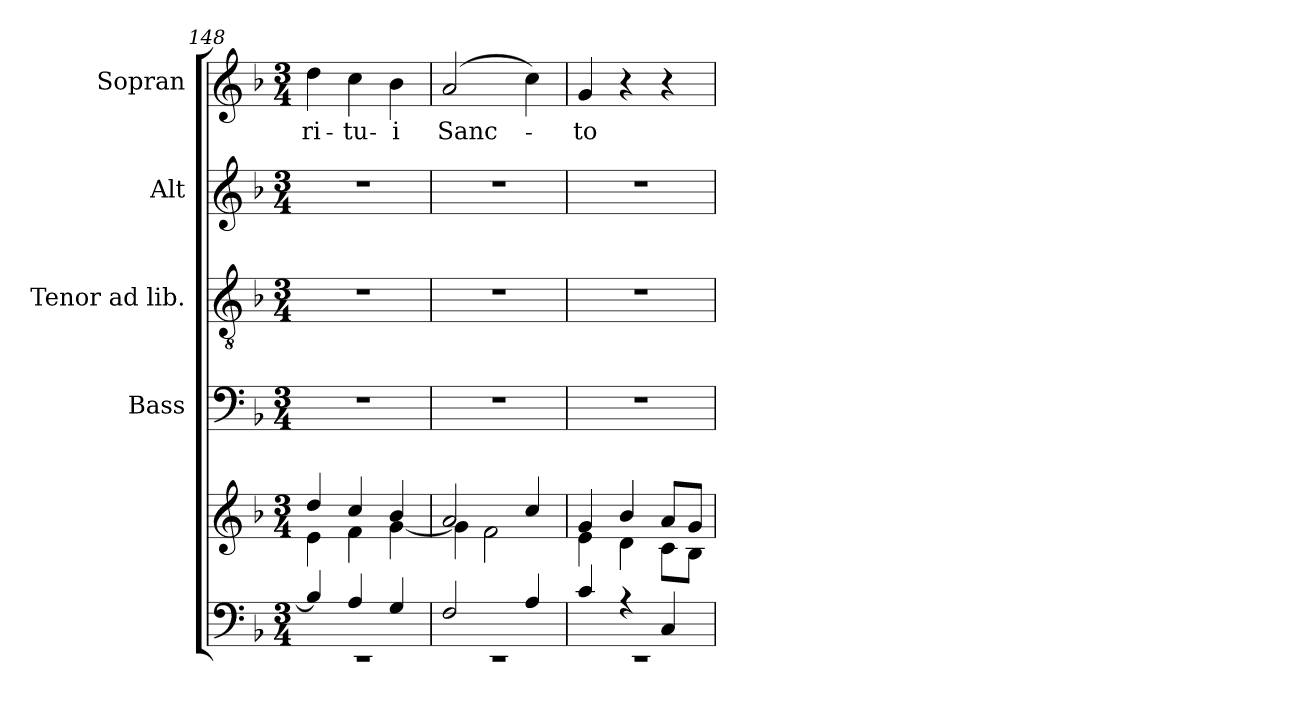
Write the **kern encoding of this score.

**kern	**kern	**kern	**kern	**kern	**kern	**text
*part5	*part5	*part4	*part3	*part2	*part1	*part1
*staff6	*staff5	*staff4	*staff3	*staff2	*staff1	*staff1
*	*	*I"Bass	*I"Tenor ad lib.	*I"Alt	*I"Sopran	*
*	*	*I'B.	*I'T.	*I'A.	*I'S.	*
*clefF4	*clefG2	*clefF4	*clefGv2	*clefG2	*clefG2	*
*k[b-]	*k[b-]	*k[b-]	*k[b-]	*k[b-]	*k[b-]	*
*F:	*F:	*F:	*F:	*F:	*F:	*
*M3/4	*M3/4	*M3/4	*M3/4	*M3/4	*M3/4	*
=148	=148	=148	=148	=148	=148	=148
*^	*	*	*	*	*	*
!	!LO:N:vis=1	!	!	!	!	!	!LO:LY:b
*	*	*^	*	*	*	*	*
4B-/]	2.rEE	4dd/	4e\	2.r	2.r	2.r	4dd\	-ri-
!	!	!	!	!	!	!	!	!LO:LY:b
4A/	.	4cc/	4f\	.	.	.	4cc\	-tu-
!	!	!	!	!	!	!	!	!LO:LY:b
4G/	.	4b-/	[<4g\	.	.	.	4b-\	-i
=149	=149	=149	=149	=149	=149	=149	=149	=149
!	!LO:N:vis=1	!	!	!	!	!	!	!LO:LY:b
2F/	2.rEE	2a/	4g\]	2.r	2.r	2.r	(2a/	Sanc-
.	.	.	2f\	.	.	.	.	.
4A/	.	4cc/	.	.	.	.	4cc\)	.
=150	=150	=150	=150	=150	=150	=150	=150	=150
!	!LO:N:vis=1	!	!	!	!	!	!	!LO:LY:b
4c/	2.rEE	4g/	4e\	2.r	2.r	2.r	4g/	-to
4rG	.	4b-/	4d\	.	.	.	4r	.
4C/	.	8a/L	8c\L	.	.	.	4r	.
.	.	8g/J	8B-\J	.	.	.	.	.
*v	*v	*	*	*	*	*	*	*
*	*v	*v	*	*	*	*	*
=	=	=	=	=	=	=
*-	*-	*-	*-	*-	*-	*-
